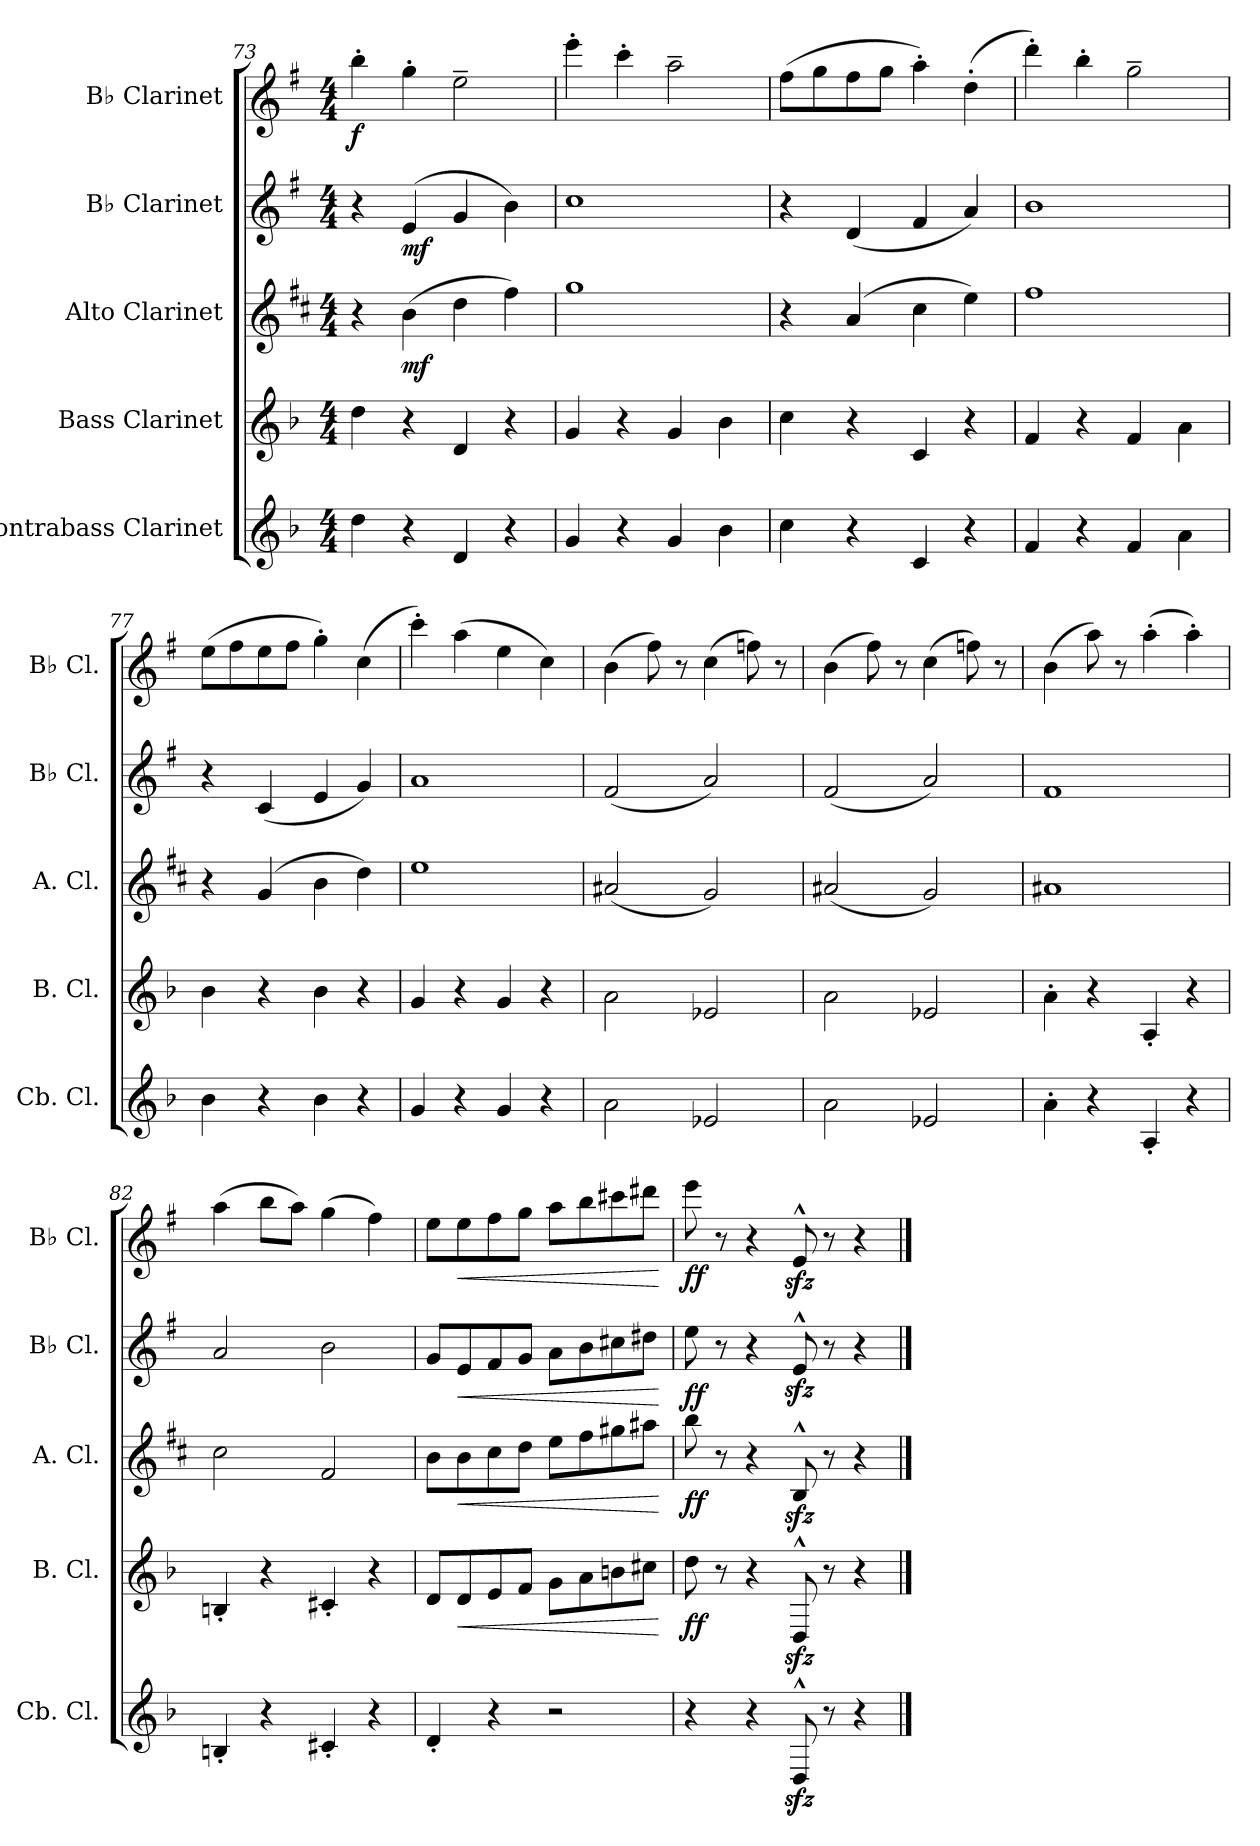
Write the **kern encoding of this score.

**kern	**kern	**dynam	**kern	**dynam	**kern	**dynam	**kern	**dynam
*part5	*part4	*part4	*part3	*part3	*part2	*part2	*part1	*part1
*staff5	*staff4	*staff4	*staff3	*staff3	*staff2	*staff2	*staff1	*staff1
*I"Contrabass Clarinet	*I"Bass Clarinet	*	*I"Alto Clarinet	*	*I"B♭ Clarinet	*	*I"B♭ Clarinet	*
*I'Cb. Cl.	*I'B. Cl.	*	*I'A. Cl.	*	*I'B♭ Cl.	*	*I'B♭ Cl.	*
*clefG2	*clefG2	*	*clefG2	*	*clefG2	*	*clefG2	*
*ITrd15c26	*ITrd8c14	*	*ITrd5c9	*	*ITrd1c2	*	*ITrd1c2	*
*k[b-]	*k[b-]	*	*k[b-]	*	*k[b-]	*	*k[b-]	*
*M4/4	*M4/4	*	*M4/4	*	*M4/4	*	*M4/4	*
=73	=73	=73	=73	=73	=73	=73	=73	=73
!	!	!	!	!	!	!	!	!LO:DY:b
4D\	4d\	.	4r	.	4r	.	4aa'\	f
!	!	!	!	!LO:DY:b	!	!LO:DY:b	!	!
4r	4r	.	(4d\	mf	(4d/	mf	4ff'\	.
4DD/	4D/	.	4f\	.	4f/	.	2dd~\	.
4r	4r	.	4a\)	.	4a\)	.	.	.
=74	=74	=74	=74	=74	=74	=74	=74	=74
4GG/	4G/	.	1b-	.	1b-	.	4ddd'\	.
4r	4r	.	.	.	.	.	4bb-'\	.
4GG/	4G/	.	.	.	.	.	2gg~\	.
4BB-\	4B-\	.	.	.	.	.	.	.
!!LO:LB:g=z
=75	=75	=75	=75	=75	=75	=75	=75	=75
4C\	4c\	.	4r	.	4r	.	(8ee\L	.
.	.	.	.	.	.	.	8ff\	.
4r	4r	.	(4c/	.	(4c/	.	8ee\	.
.	.	.	.	.	.	.	8ff\J	.
4CC/	4C/	.	4e\	.	4e/	.	4gg'\)	.
4r	4r	.	4g\)	.	4g/)	.	(4cc'\	.
=76	=76	=76	=76	=76	=76	=76	=76	=76
4FF/	4F/	.	1a	.	1a	.	4ccc'\)	.
4r	4r	.	.	.	.	.	4aa'\	.
4FF/	4F/	.	.	.	.	.	2ff~\	.
4AA\	4A\	.	.	.	.	.	.	.
=77	=77	=77	=77	=77	=77	=77	=77	=77
4BB-\	4B-\	.	4r	.	4r	.	(8dd\L	.
.	.	.	.	.	.	.	8ee\	.
4r	4r	.	(4B-/	.	(4B-/	.	8dd\	.
.	.	.	.	.	.	.	8ee\J	.
4BB-\	4B-\	.	4d\	.	4d/	.	4ff'\)	.
4r	4r	.	4f\)	.	4f/)	.	(4b-\	.
=78	=78	=78	=78	=78	=78	=78	=78	=78
4GG/	4G/	.	1g	.	1g	.	4bb-'\)	.
4r	4r	.	.	.	.	.	(4gg\	.
4GG/	4G/	.	.	.	.	.	4dd\	.
4r	4r	.	.	.	.	.	4b-\)	.
=79	=79	=79	=79	=79	=79	=79	=79	=79
2AA\	2A\	.	(2c#X/	.	(2e/	.	(4a\	.
.	.	.	.	.	.	.	8ee\)	.
.	.	.	.	.	.	.	8r	.
2EE-X/	2E-X/	.	2B-/)	.	2g/)	.	(4b-\	.
.	.	.	.	.	.	.	8ee-X\)	.
.	.	.	.	.	.	.	8r	.
=80	=80	=80	=80	=80	=80	=80	=80	=80
2AA\	2A\	.	(2c#X/	.	(2e/	.	(4a\	.
.	.	.	.	.	.	.	8ee\)	.
.	.	.	.	.	.	.	8r	.
2EE-X/	2E-X/	.	2B-/)	.	2g/)	.	(4b-\	.
.	.	.	.	.	.	.	8ee-X\)	.
.	.	.	.	.	.	.	8r	.
!!LO:PB:g=z
=81	=81	=81	=81	=81	=81	=81	=81	=81
4AA'\	4A'\	.	1c#X	.	1e	.	(4a\	.
4r	4r	.	.	.	.	.	8gg\)	.
.	.	.	.	.	.	.	8r	.
4AAA'/	4AA'/	.	.	.	.	.	(4gg'\	.
4r	4r	.	.	.	.	.	4gg'\)	.
=82	=82	=82	=82	=82	=82	=82	=82	=82
4BBBn'/	4BBn'/	.	2e\	.	2g/	.	(4gg\	.
4r	4r	.	.	.	.	.	8aa\L	.
.	.	.	.	.	.	.	8gg\J)	.
4CC#X'/	4C#X'/	.	2A/	.	2a\	.	(4ff\	.
4r	4r	.	.	.	.	.	4ee\)	.
=83	=83	=83	=83	=83	=83	=83	=83	=83
4DD'/	8D/L	.	8d\L	.	8f/L	.	8dd\L	.
!	!	!LO:HP:b	!	!LO:HP:b	!	!LO:HP:b	!	!LO:HP:b
.	8D/	<	8d\	<	8d/	<	8dd\	<
4r	8E/	.	8e\	.	8e/	.	8ee\	.
.	8F/J	.	8f\J	.	8f/J	.	8ff\J	.
2r	8G\L	.	8g\L	.	8g\L	.	8gg\L	.
.	8A\	.	8a\	.	8a\	.	8aa\	.
.	8Bn\	.	8bn\	.	8bn\	.	8bbn\	.
.	8c#X\J	.	8cc#X\J	.	8cc#X\J	.	8ccc#X\J	.
.	.	[	.	[	.	[	.	[
=84	=84	=84	=84	=84	=84	=84	=84	=84
!	!	!LO:DY:b	!	!LO:DY:b	!	!LO:DY:b	!	!LO:DY:b
4r	8d\	ff	8dd\	ff	8dd\	ff	8ddd\	ff
.	8r	.	8r	.	8r	.	8r	.
4r	4r	.	4r	.	4r	.	4r	.
8DDDzz<^^/	8DDzz<^^/	.	8Dzz<^^/	.	8dzz<^^/	.	8dzz<^^/	.
8r	8r	.	8r	.	8r	.	8r	.
4r	4r	.	4r	.	4r	.	4r	.
==	==	==	==	==	==	==	==	==
*-	*-	*-	*-	*-	*-	*-	*-	*-
